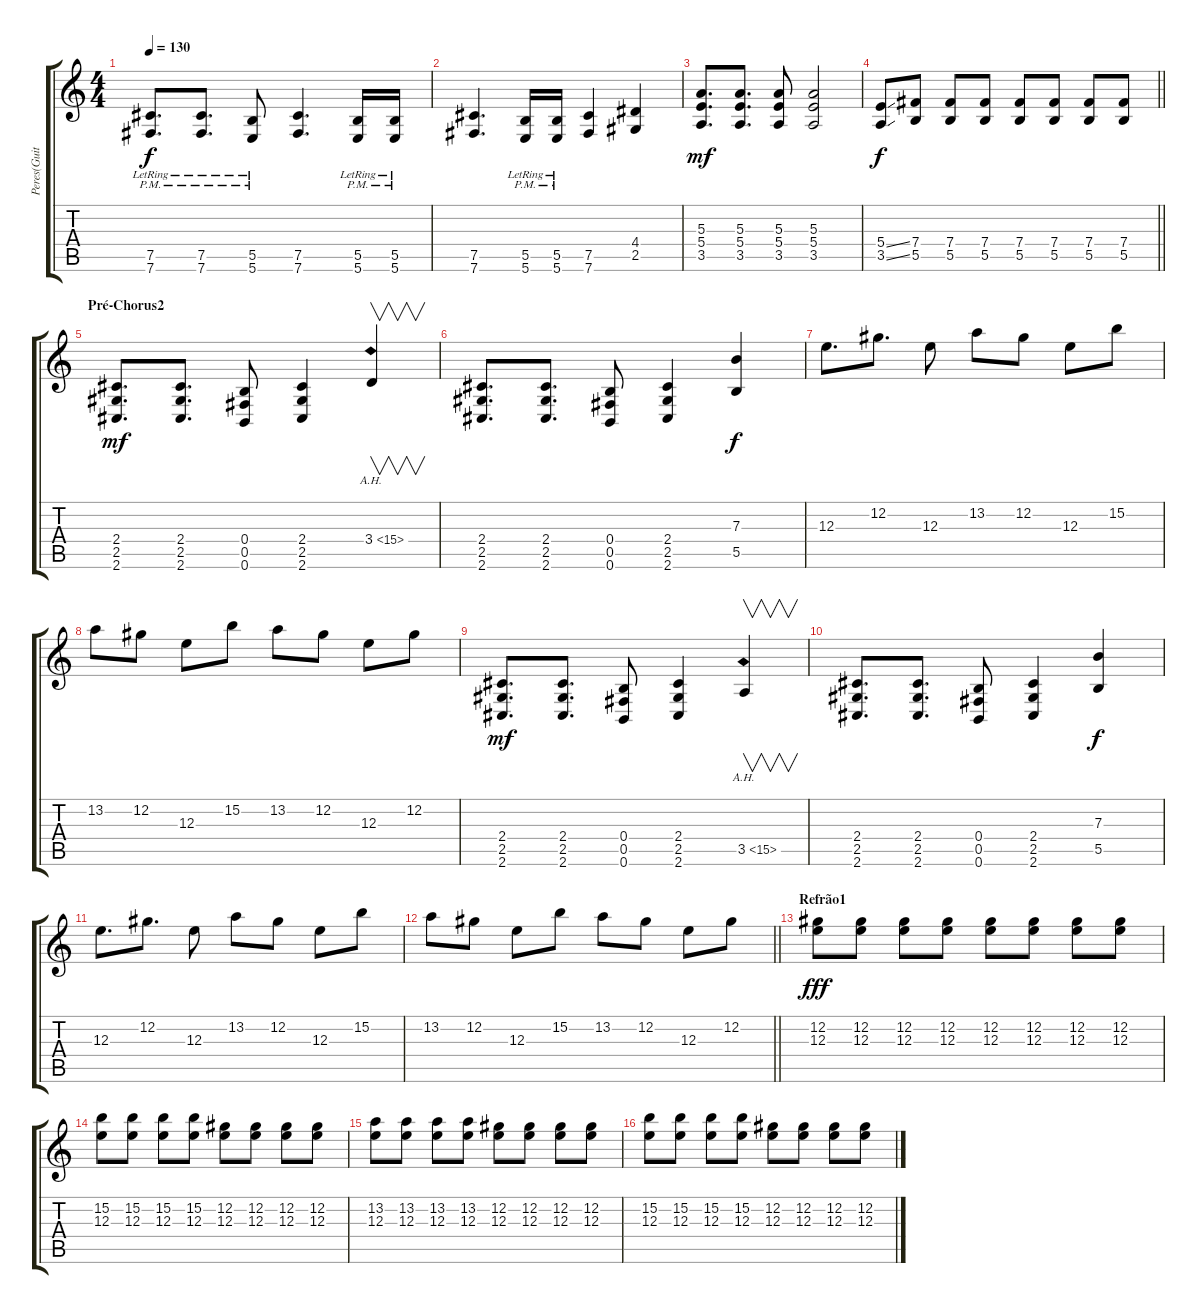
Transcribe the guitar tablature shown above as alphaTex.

\track ("Peres(Guitarra)" "Peres(Guit") {instrument overdrivenguitar}
\staff {score tabs}
\tuning (Db4 Ab3 E3 B2 Gb2 B1) {hide}
\ts (4 4)
\tempo 130
\clef g2
\ks c
(7.5{pm lr} 7.6{pm lr}).8{d dy f} (7.5{pm lr} 7.6{pm lr}).8{d} (5.5{pm lr} 5.6{pm lr}).8 (7.5 7.6).4{d} (5.5{pm lr} 5.6{pm lr}).16 (5.5{pm lr} 5.6{pm lr}).16 |
(7.5 7.6).4{d} (5.5{pm lr} 5.6{pm lr}).16 (5.5{pm lr} 5.6{pm lr}).16 (7.5 7.6).4 (4.4 2.5).4 |
(5.3 5.4 3.5).8{d dy mf} (5.3 5.4 3.5).8{d} (5.3 5.4 3.5).8 (5.3 5.4 3.5).2 |
\barLineRight lightlight
(5.4{ss} 3.5{ss}).8{dy f} (7.4 5.5).8 (7.4 5.5).8 (7.4 5.5).8 (7.4 5.5).8 (7.4 5.5).8 (7.4 5.5).8 (7.4 5.5).8 |
\section ("" "Pré-Chorus2")
(2.4 2.5 2.6).8{d dy mf} (2.4 2.5 2.6).8{d} (0.4 0.5 0.6).8 (2.4 2.5 2.6).4 3.4{ah 12}.4{v} |
(2.4 2.5 2.6).8{d} (2.4 2.5 2.6).8{d} (0.4 0.5 0.6).8 (2.4 2.5 2.6).4 (7.3 5.5).4{dy f} |
12.3.8{d} 12.2.8{d} 12.3.8 13.2.8 12.2.8 12.3.8 15.2.8 |
13.2.8 12.2.8 12.3.8 15.2.8 13.2.8 12.2.8 12.3.8 12.2.8 |
(2.4 2.5 2.6).8{d dy mf} (2.4 2.5 2.6).8{d} (0.4 0.5 0.6).8 (2.4 2.5 2.6).4 3.5{ah 12}.4{v} |
(2.4 2.5 2.6).8{d} (2.4 2.5 2.6).8{d} (0.4 0.5 0.6).8 (2.4 2.5 2.6).4 (7.3 5.5).4{dy f} |
12.3.8{d} 12.2.8{d} 12.3.8 13.2.8 12.2.8 12.3.8 15.2.8 |
\barLineRight lightlight
13.2.8 12.2.8 12.3.8 15.2.8 13.2.8 12.2.8 12.3.8 12.2.8 |
\section ("" "Refrão1")
(12.2 12.3).8{dy fff} (12.2 12.3).8 (12.2 12.3).8 (12.2 12.3).8 (12.2 12.3).8 (12.2 12.3).8 (12.2 12.3).8 (12.2 12.3).8 |
(15.2 12.3).8 (15.2 12.3).8 (15.2 12.3).8 (15.2 12.3).8 (12.2 12.3).8 (12.2 12.3).8 (12.2 12.3).8 (12.2 12.3).8 |
(13.2 12.3).8 (13.2 12.3).8 (13.2 12.3).8 (13.2 12.3).8 (12.2 12.3).8 (12.2 12.3).8 (12.2 12.3).8 (12.2 12.3).8 |
(15.2 12.3).8 (15.2 12.3).8 (15.2 12.3).8 (15.2 12.3).8 (12.2 12.3).8 (12.2 12.3).8 (12.2 12.3).8 (12.2 12.3).8
